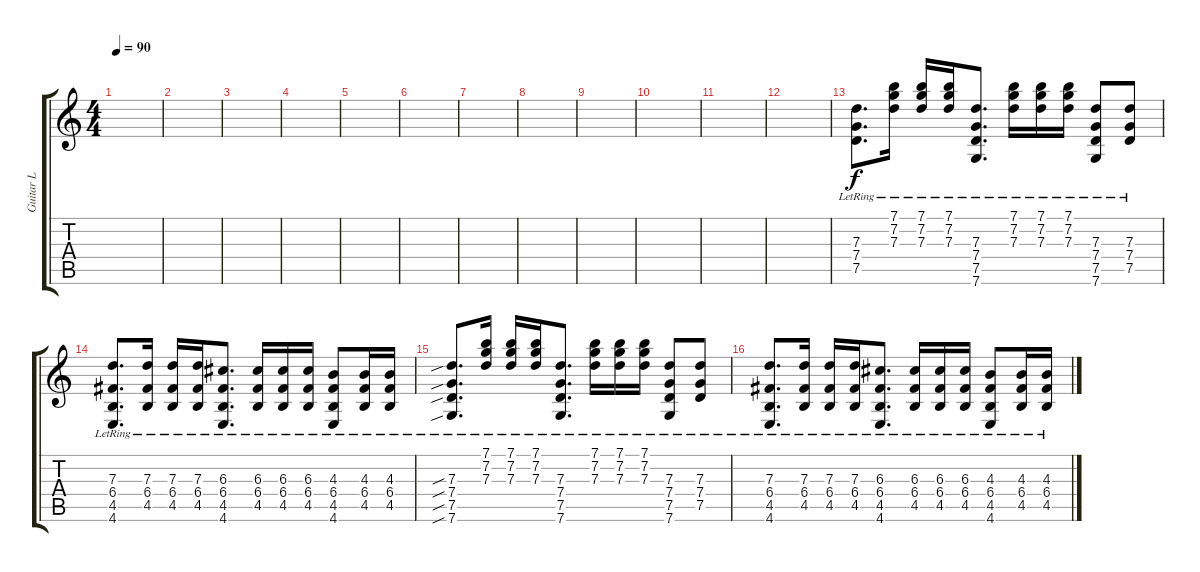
\track ("Guitar L" "Guitar L") {instrument acousticguitarsteel}
\staff {score tabs}
\tuning (E4 C4 G3 C3 G2 C2) {hide}
\ts (4 4)
\tempo 90
\clef g2
\ks c
|
|
|
|
|
|
|
|
|
|
|
|
(7.3{lr} 7.4{lr} 7.5{lr}).8{d} (7.1{lr} 7.2{lr} 7.3{lr}).16 (7.1{lr} 7.2{lr} 7.3{lr}).16 (7.1{lr} 7.2{lr} 7.3{lr}).16 (7.3{lr} 7.4{lr} 7.5{lr} 7.6{lr}).8{d} (7.1{lr} 7.2{lr} 7.3{lr}).16 (7.1{lr} 7.2{lr} 7.3{lr}).16 (7.1{lr} 7.2{lr} 7.3{lr}).16 (7.3 7.4 7.5{lr} 7.6{lr}).8 (7.3{lr} 7.4 7.5).8 |
(7.3{lr} 6.4{lr} 4.5{lr} 4.6{lr}).8{d} (7.3{lr} 6.4{lr} 4.5{lr}).16 (7.3{lr} 6.4{lr} 4.5{lr}).16 (7.3{lr} 6.4{lr} 4.5{lr}).16 (6.3{lr} 6.4{lr} 4.5{lr} 4.6{lr}).8{d} (6.3{lr} 6.4{lr} 4.5{lr}).16 (6.3{lr} 6.4{lr} 4.5{lr}).16 (6.3{lr} 6.4{lr} 4.5{lr}).16 (4.3{lr} 6.4{lr} 4.5{lr} 4.6{lr}).8 (4.3{lr} 6.4{lr} 4.5{lr}).16 (4.3{lr} 6.4{lr} 4.5{lr}).16 |
(7.3{sib lr} 7.4{sib lr} 7.5{sib lr} 7.6{sib}).8{d} (7.1{lr} 7.2{lr} 7.3{lr}).16 (7.1{lr} 7.2{lr} 7.3{lr}).16 (7.1{lr} 7.2{lr} 7.3{lr}).16 (7.3{lr} 7.4{lr} 7.5{lr} 7.6{lr}).8{d} (7.1{lr} 7.2{lr} 7.3{lr}).16 (7.1{lr} 7.2{lr} 7.3{lr}).16 (7.1{lr} 7.2{lr} 7.3{lr}).16 (7.3 7.4 7.5{lr} 7.6{lr}).8 (7.3{lr} 7.4 7.5).8 |
(7.3{lr} 6.4{lr} 4.5{lr} 4.6{lr}).8{d} (7.3{lr} 6.4{lr} 4.5{lr}).16 (7.3{lr} 6.4{lr} 4.5{lr}).16 (7.3{lr} 6.4{lr} 4.5{lr}).16 (6.3{lr} 6.4{lr} 4.5{lr} 4.6{lr}).8{d} (6.3{lr} 6.4{lr} 4.5{lr}).16 (6.3{lr} 6.4{lr} 4.5{lr}).16 (6.3{lr} 6.4{lr} 4.5{lr}).16 (4.3{lr} 6.4{lr} 4.5{lr} 4.6{lr}).8 (4.3{lr} 6.4{lr} 4.5{lr}).16 (4.3{lr} 6.4{lr} 4.5{lr}).16
